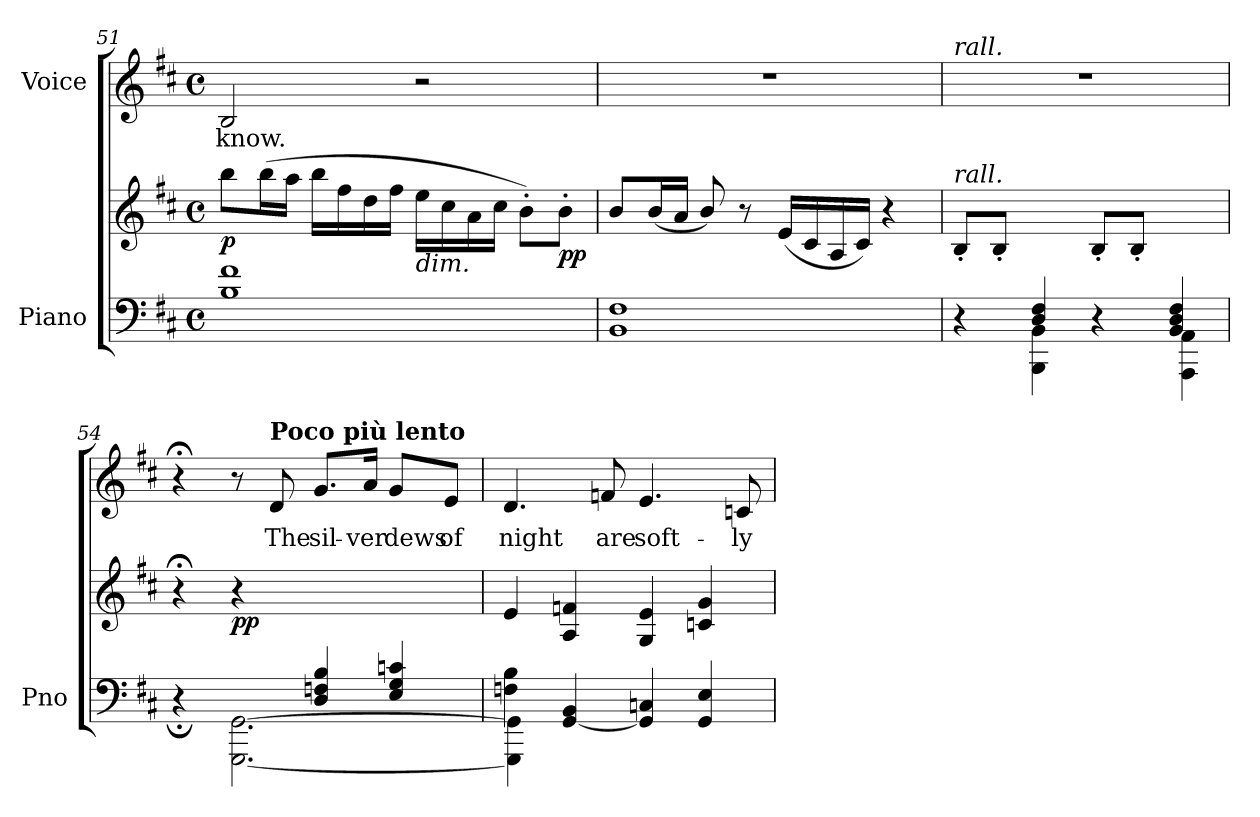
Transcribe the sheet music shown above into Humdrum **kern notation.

**kern	**kern	**dynam	**kern	**text
*part2	*part2	*part2	*part1	*part1
*staff3	*staff2	*staff2/3	*staff1	*staff1
*I"Piano	*	*	*I"Voice	*
*I'Pno	*	*	*	*
*clefF4	*clefG2	*	*clefG2	*
*k[f#c#]	*k[f#c#]	*	*k[f#c#]	*
*M4/4	*M4/4	*	*M4/4	*
*met(c)	*met(c)	*	*met(c)	*
=51	=51	=51	=51	=51
!	!	!LO:DY:b	!	!
1B 1f#	8bb\L	p	2B/	know.
.	(16bb\L	.	.	.
.	16aa\JJ	.	.	.
.	16bb\LL	.	.	.
.	16ff#\	.	.	.
.	16dd\	.	.	.
.	16ff#\JJ	.	.	.
!	!LO:TX:b:i:t=dim.	!	!	!
.	16ee\LL	.	2r	.
.	16cc#\	.	.	.
.	16a\	.	.	.
.	16cc#\JJ	.	.	.
.	8b'\L)	.	.	.
!	!	!LO:DY:b	!	!
.	8b'\J	pp	.	.
=52	=52	=52	=52	=52
1BB 1F#	8b/L	.	1r	.
.	(16b/L	.	.	.
.	16a/JJ	.	.	.
.	8b/)	.	.	.
.	8r	.	.	.
.	(16e/LL	.	.	.
.	16c#/	.	.	.
.	16A/	.	.	.
.	16c#/JJ)	.	.	.
.	4r	.	.	.
=53	=53	=53	=53	=53
*^	*	*	*	*
!	!	!	!	!LO:TX:i:t=rall.	!
!	!	!LO:TX:i:t=rall.	!	!	!
4ryy	4r	8B'/L	.	1r	.
.	.	8B'/J	.	.	.
4D/ 4F#/	4BBB\ 4BB\	4ryy	.	.	.
4ryy	4r	8B'/L	.	.	.
.	.	8B'/J	.	.	.
4BB/ 4D/ 4F#/	4AAA\ 4AA\	4ryy	.	.	.
=54	=54	=54	=54	=54	=54
2ryy	4r;<	4r;<	.	4r;<	.
!	!	!	!LO:DY:b	!	!
.	[2.GGG\ [<2.GG\	4r	pp	8r	.
!	!	!	!	!LO:TX:a:B:t=Poco più lento	!
.	.	.	.	8d/	The
(>4D/ 4Fn/ 4B/	.	2ryy	.	8.g/L	sil-
.	.	.	.	16a/Jk	-ver
4E/ 4G/ 4cn/	.	.	.	8g/L	dews
.	.	.	.	8e/J	of
=55	=55	=55	=55	=55	=55
4Fn\ 4B\	4GGG\] 4GG\]	4e/)	.	4.d/	night
2.ryy	[4GG/ 4BB/	4A/ 4fn/	.	.	.
.	.	.	.	8fn/	are
.	4GG/] 4Cn/	4G/ 4e/	.	4.e/	soft-
.	4GG/ 4E/	4cn/ 4g/	.	.	.
.	.	.	.	8cn/	-ly
*v	*v	*	*	*	*
=	=	=	=	=
*-	*-	*-	*-	*-
